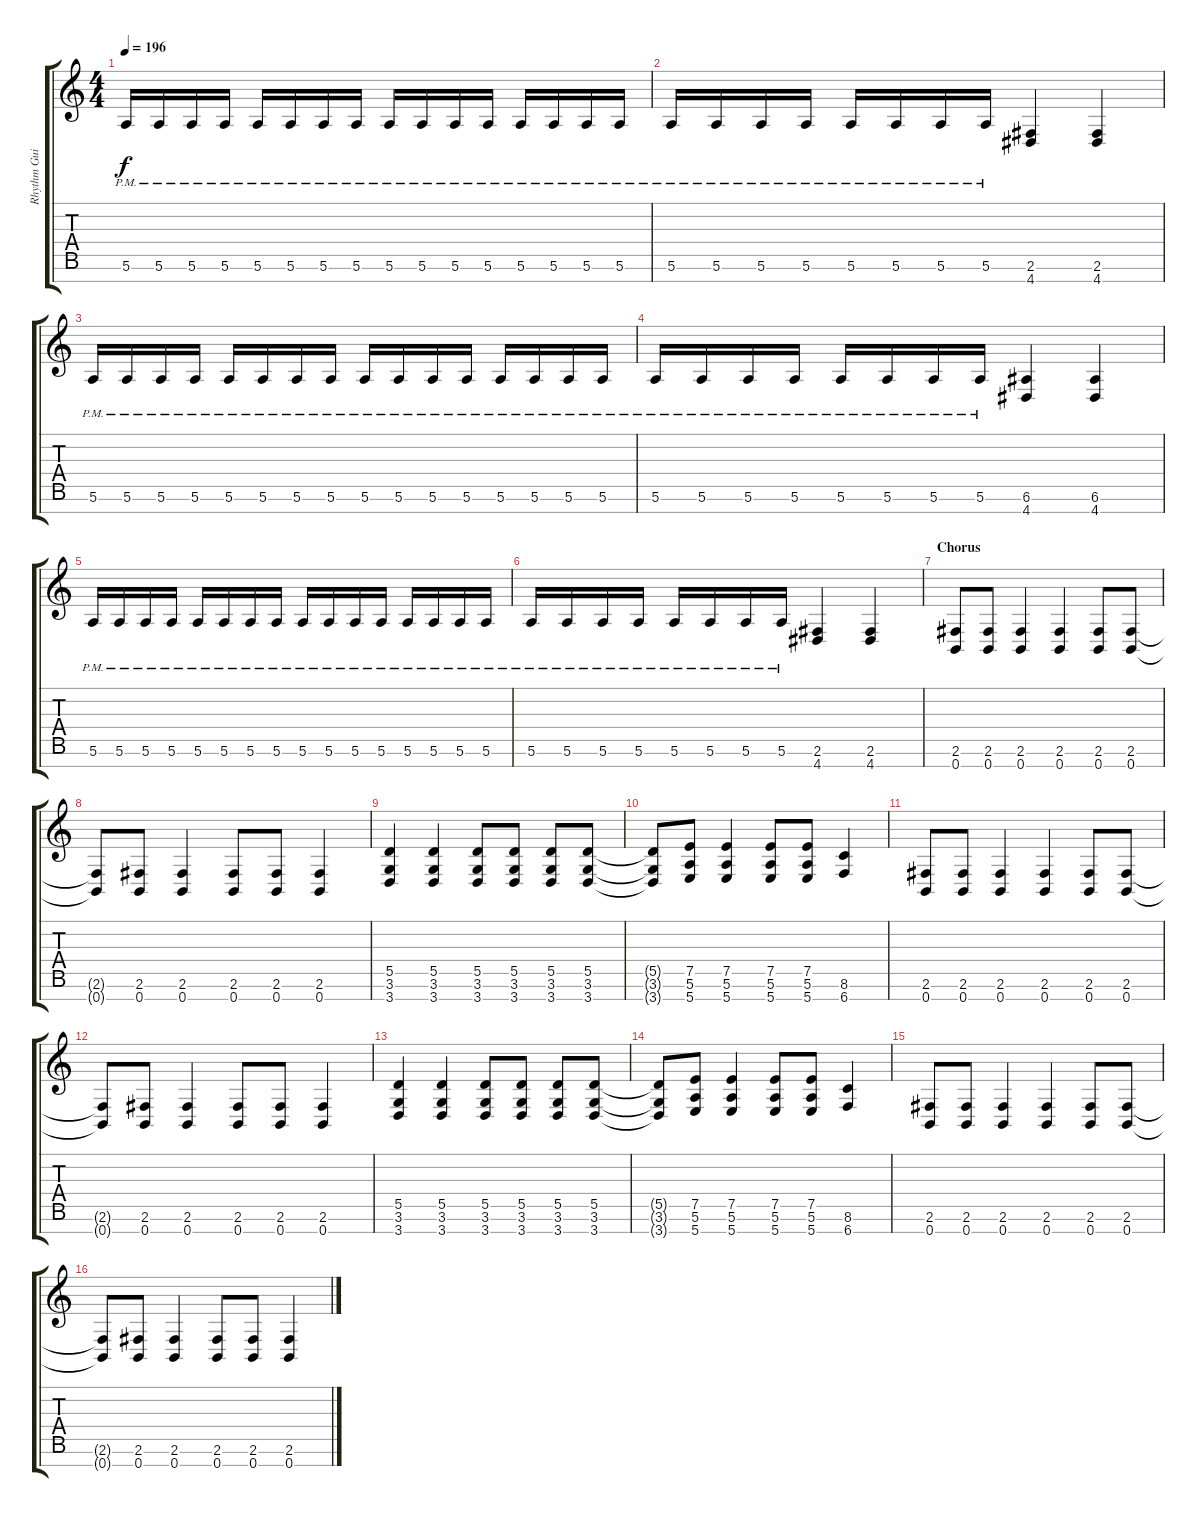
\track ("Rhythm Guitar R" "Rhythm Gui") {instrument distortionguitar}
\staff {score tabs}
\tuning (E4 B3 G3 D3 A2 E2 B1) {hide}
\ts (4 4)
\tempo 196
\clef g2
\ks c
5.6{pm}.16{dy f} 5.6{pm}.16 5.6{pm}.16 5.6{pm}.16 5.6{pm}.16 5.6{pm}.16 5.6{pm}.16 5.6{pm}.16 5.6{pm}.16 5.6{pm}.16 5.6{pm}.16 5.6{pm}.16 5.6{pm}.16 5.6{pm}.16 5.6{pm}.16 5.6{pm}.16 |
5.6{pm}.16 5.6{pm}.16 5.6{pm}.16 5.6{pm}.16 5.6{pm}.16 5.6{pm}.16 5.6{pm}.16 5.6{pm}.16 (2.6 4.7).4 (2.6 4.7).4 |
5.6{pm}.16 5.6{pm}.16 5.6{pm}.16 5.6{pm}.16 5.6{pm}.16 5.6{pm}.16 5.6{pm}.16 5.6{pm}.16 5.6{pm}.16 5.6{pm}.16 5.6{pm}.16 5.6{pm}.16 5.6{pm}.16 5.6{pm}.16 5.6{pm}.16 5.6{pm}.16 |
5.6{pm}.16 5.6{pm}.16 5.6{pm}.16 5.6{pm}.16 5.6{pm}.16 5.6{pm}.16 5.6{pm}.16 5.6{pm}.16 (6.6 4.7).4 (6.6 4.7).4 |
5.6{pm}.16 5.6{pm}.16 5.6{pm}.16 5.6{pm}.16 5.6{pm}.16 5.6{pm}.16 5.6{pm}.16 5.6{pm}.16 5.6{pm}.16 5.6{pm}.16 5.6{pm}.16 5.6{pm}.16 5.6{pm}.16 5.6{pm}.16 5.6{pm}.16 5.6{pm}.16 |
5.6{pm}.16 5.6{pm}.16 5.6{pm}.16 5.6{pm}.16 5.6{pm}.16 5.6{pm}.16 5.6{pm}.16 5.6{pm}.16 (2.6 4.7).4 (2.6 4.7).4 |
\section ("" "Chorus")
(2.6 0.7).8 (2.6 0.7).8 (2.6 0.7).4 (2.6 0.7).4 (2.6 0.7).8 (2.6 0.7).8 |
(2.6{t} 0.7{t}).8 (2.6 0.7).8 (2.6 0.7).4 (2.6 0.7).8 (2.6 0.7).8 (2.6 0.7).4 |
(5.5 3.6 3.7).4 (5.5 3.6 3.7).4 (5.5 3.6 3.7).8 (5.5 3.6 3.7).8 (5.5 3.6 3.7).8 (5.5 3.6 3.7).8 |
(5.5{t} 3.6{t} 3.7{t}).8 (7.5 5.6 5.7).8 (7.5 5.6 5.7).4 (7.5 5.6 5.7).8 (7.5 5.6 5.7).8 (8.6 6.7).4 |
(2.6 0.7).8 (2.6 0.7).8 (2.6 0.7).4 (2.6 0.7).4 (2.6 0.7).8 (2.6 0.7).8 |
(2.6{t} 0.7{t}).8 (2.6 0.7).8 (2.6 0.7).4 (2.6 0.7).8 (2.6 0.7).8 (2.6 0.7).4 |
(5.5 3.6 3.7).4 (5.5 3.6 3.7).4 (5.5 3.6 3.7).8 (5.5 3.6 3.7).8 (5.5 3.6 3.7).8 (5.5 3.6 3.7).8 |
(5.5{t} 3.6{t} 3.7{t}).8 (7.5 5.6 5.7).8 (7.5 5.6 5.7).4 (7.5 5.6 5.7).8 (7.5 5.6 5.7).8 (8.6 6.7).4 |
(2.6 0.7).8 (2.6 0.7).8 (2.6 0.7).4 (2.6 0.7).4 (2.6 0.7).8 (2.6 0.7).8 |
(2.6{t} 0.7{t}).8 (2.6 0.7).8 (2.6 0.7).4 (2.6 0.7).8 (2.6 0.7).8 (2.6 0.7).4
